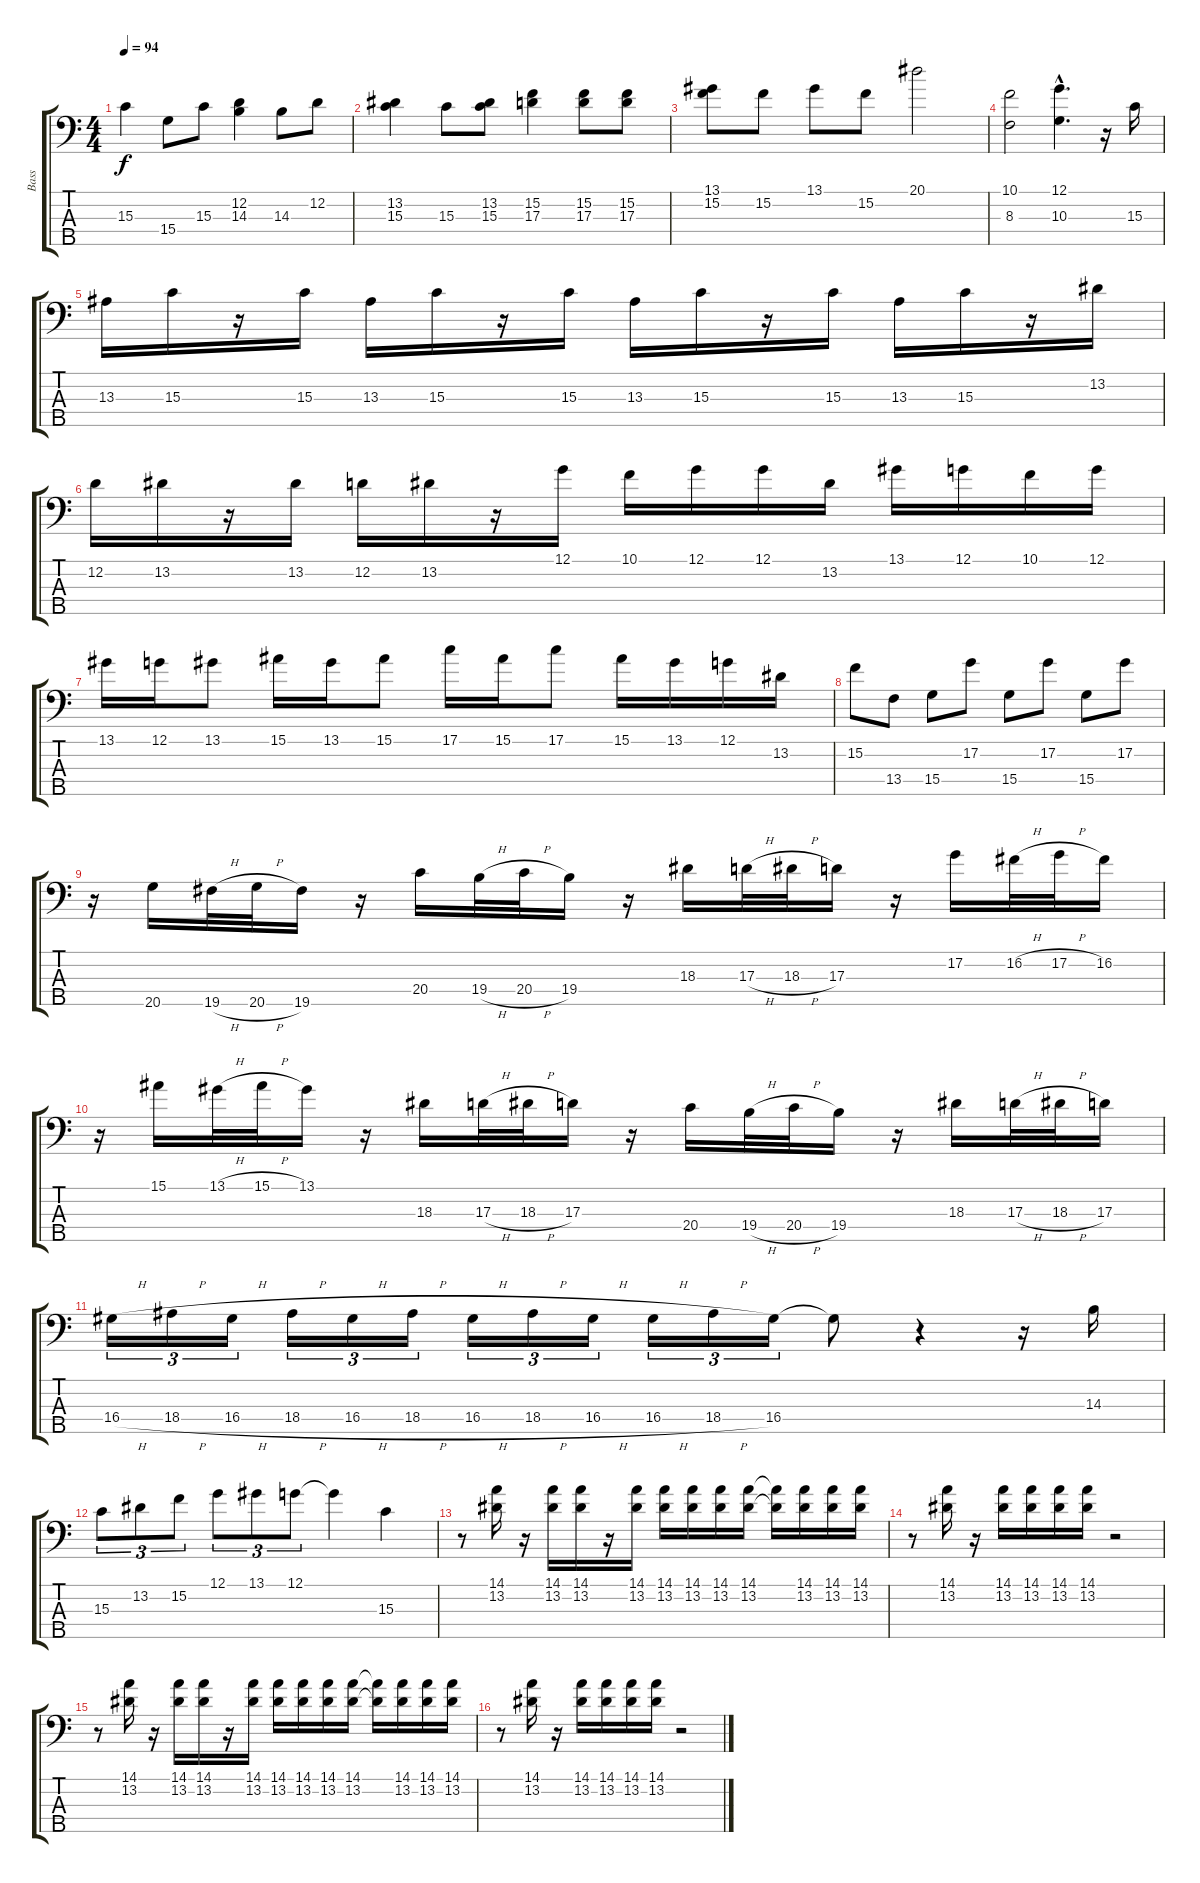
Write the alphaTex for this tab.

\track ("Bass" "Bass") {instrument electricbasspick}
\staff {score tabs}
\tuning (G2 D2 A1 E1 B0) {hide}
\ts (4 4)
\tempo 94
\clef f4
\ks c
15.3.4{dy f} 15.4.8 15.3.8 (12.2 14.3).4 14.3.8 12.2.8 |
(13.2 15.3).4 15.3.8 (13.2 15.3).8 (15.2 17.3).4 (15.2 17.3).8 (15.2 17.3).8 |
(13.1 15.2).8 15.2.8 13.1.8 15.2.8 20.1.2 |
(10.1 8.3).2 (12.1{hac} 10.3{hac}).4{d} r.16 15.3.16 |
13.3.16 15.3.16 r.16 15.3.16 13.3.16 15.3.16 r.16 15.3.16 13.3.16 15.3.16 r.16 15.3.16 13.3.16 15.3.16 r.16 13.2.16 |
12.2.16 13.2.16 r.16 13.2.16 12.2.16 13.2.16 r.16 12.1.16 10.1.16 12.1.16 12.1.16 13.2.16 13.1.16 12.1.16 10.1.16 12.1.16 |
13.1.16 12.1.16 13.1.8 15.1.16 13.1.16 15.1.8 17.1.16 15.1.16 17.1.8 15.1.16 13.1.16 12.1.16 13.2.16 |
15.2.8 13.4.8 15.4.8 17.2.8 15.4.8 17.2.8 15.4.8 17.2.8 |
r.16 20.5.16 19.5{h}.32 20.5{h}.32 19.5.16 r.16 20.4.16 19.4{h}.32 20.4{h}.32 19.4.16 r.16 18.3.16 17.3{h}.32 18.3{h}.32 17.3.16 r.16 17.2.16 16.2{h}.32 17.2{h}.32 16.2.16 |
r.16 15.1.16 13.1{h}.32 15.1{h}.32 13.1.16 r.16 18.3.16 17.3{h}.32 18.3{h}.32 17.3.16 r.16 20.4.16 19.4{h}.32 20.4{h}.32 19.4.16 r.16 18.3.16 17.3{h}.32 18.3{h}.32 17.3.16 |
16.4{h}.16{tu (3 2)} 18.4{h}.16{tu (3 2)} 16.4{h}.16{tu (3 2)} 18.4{h}.16{tu (3 2)} 16.4{h}.16{tu (3 2)} 18.4{h}.16{tu (3 2)} 16.4{h}.16{tu (3 2)} 18.4{h}.16{tu (3 2)} 16.4{h}.16{tu (3 2)} 16.4{h}.16{tu (3 2)} 18.4{h}.16{tu (3 2)} 16.4.16{tu (3 2)} 16.4{t}.8 r.4 r.16 14.3.16 |
15.3.8{tu (3 2)} 13.2.8{tu (3 2)} 15.2.8{tu (3 2)} 12.1.8{tu (3 2)} 13.1.8{tu (3 2)} 12.1.8{tu (3 2)} 12.1{t}.4 15.3.4 |
r.8 (14.1 13.2).16 r.16 (14.1 13.2).16 (14.1 13.2).16 r.16 (14.1 13.2).16 (14.1 13.2).16 (14.1 13.2).16 (14.1 13.2).16 (14.1 13.2).16 (14.1{t} 13.2{t}).16 (14.1 13.2).16 (14.1 13.2).16 (14.1 13.2).16 |
r.8 (14.1 13.2).16 r.16 (14.1 13.2).16 (14.1 13.2).16 (14.1 13.2).16 (14.1 13.2).16 r.2 |
r.8 (14.1 13.2).16 r.16 (14.1 13.2).16 (14.1 13.2).16 r.16 (14.1 13.2).16 (14.1 13.2).16 (14.1 13.2).16 (14.1 13.2).16 (14.1 13.2).16 (14.1{t} 13.2{t}).16 (14.1 13.2).16 (14.1 13.2).16 (14.1 13.2).16 |
r.8 (14.1 13.2).16 r.16 (14.1 13.2).16 (14.1 13.2).16 (14.1 13.2).16 (14.1 13.2).16 r.2
